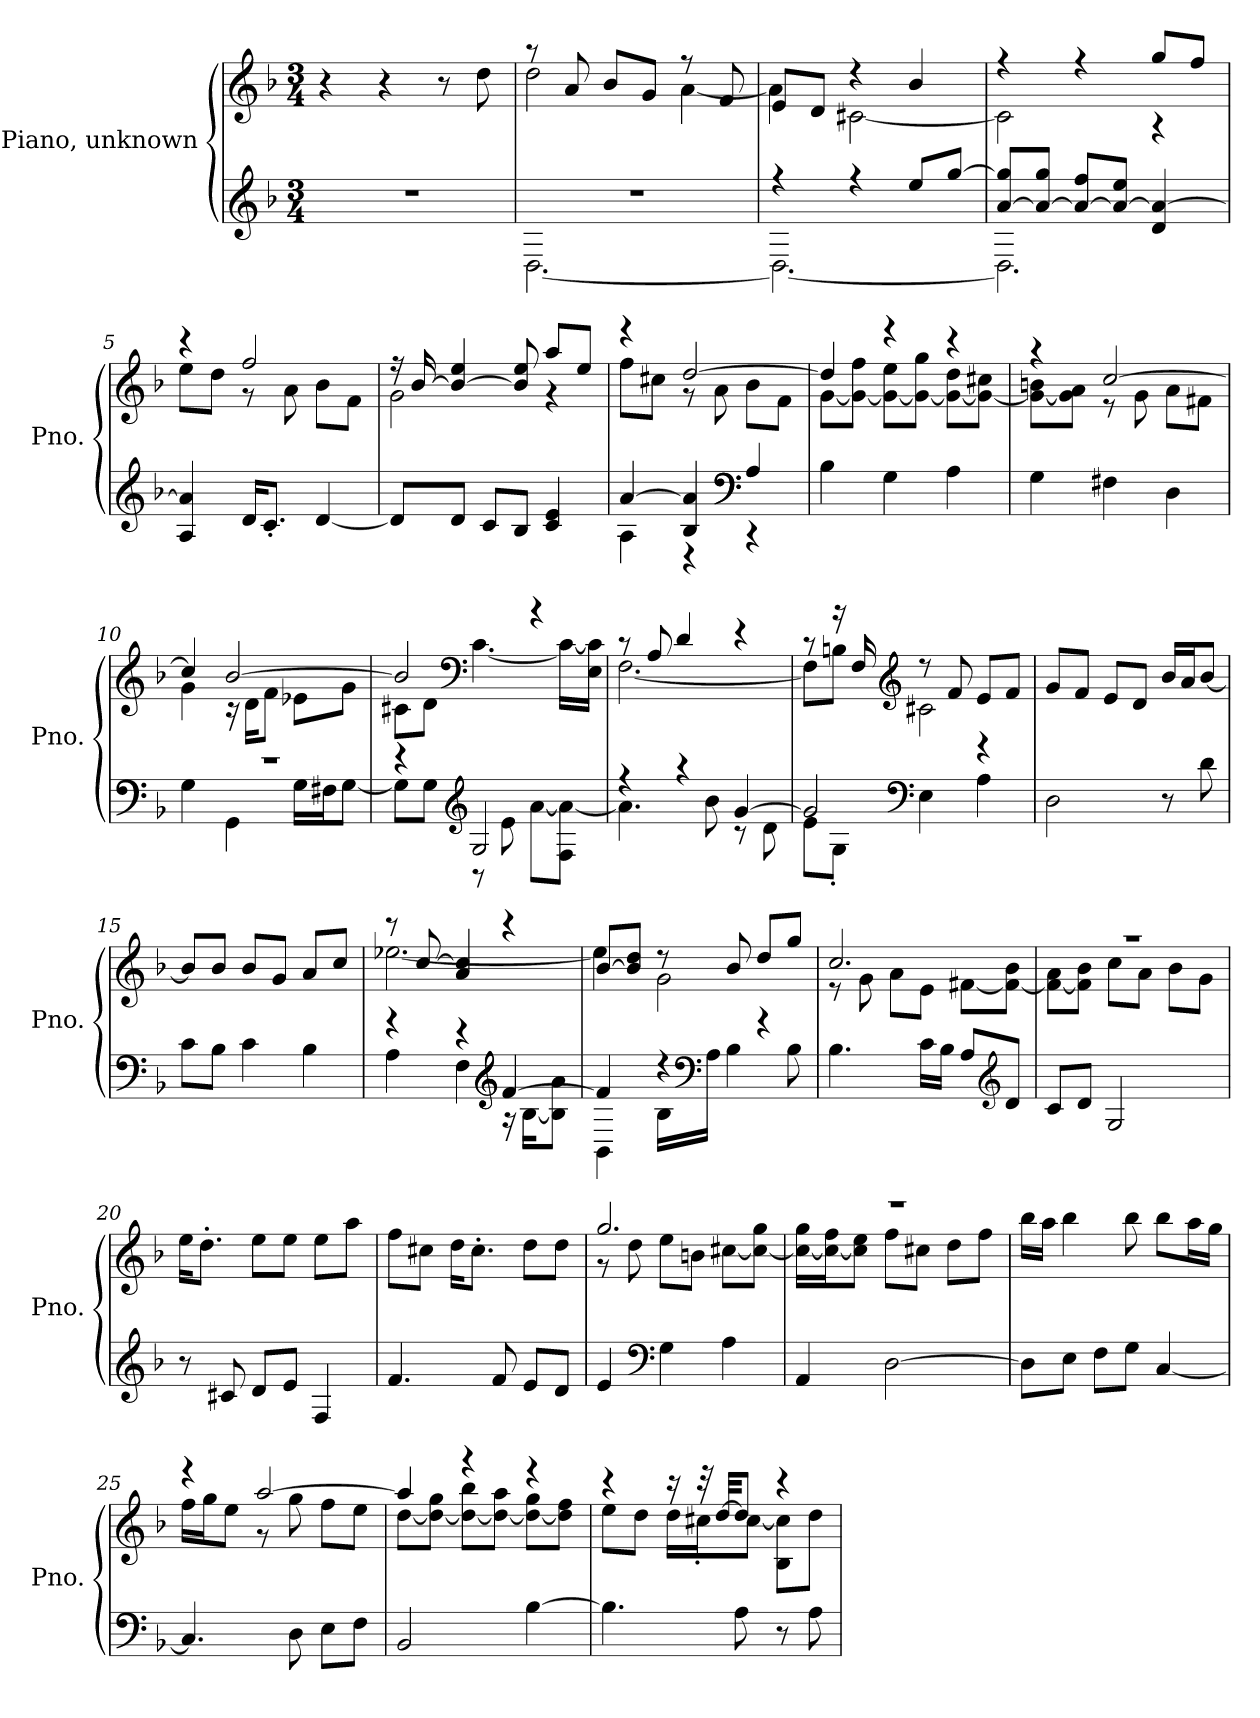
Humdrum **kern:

**kern	**kern
*part1	*part1
*staff2	*staff1
*I"Piano, unknown	*
*I'Pno.	*
*clefG2	*clefG2
*k[b-]	*k[b-]
*M3/4	*M3/4
*MM122	*MM122
=1	=1
2.r	4r
.	4r
.	8r
.	8dd\
=2	=2
*^	*^
2.r	[2.D\	8r	2dd\
.	.	8a/	.
.	.	8b-/L	.
.	.	8g/J	.
.	.	8r	[4a\
.	.	8f/	.
=3	=3	=3	=3
4r	2.D\_	8e/L	4a\]
.	.	8d/J	.
4r	.	4r	[2c#X\
8ee/L	.	4b-/	.
[8gg/J	.	.	.
=4	=4	=4	=4
[8a/ 8gg/]L	2.D\]	4r	2c#\]
8a/_ 8gg/J	.	.	.
8a/_ 8ff/L	.	4r	.
8a/_ 8ee/J	.	.	.
4d/ 4a/_	.	8gg/L	4r
.	.	8ff/J	.
*v	*v	*	*
=5	=5	=5
4A/ 4a/]	4r	8ee\L
.	.	8dd\J
16d/KL	2ff/	8r
8.c'/J	.	.
.	.	8a\
[4d/	.	8b-\L
.	.	8f\J
!!LO:LB:g=z	!!
=6	=6	=6
8d/L]	16r	2g\
.	[16b-/	.
8d/J	4b-/_ 4ee/	.
8c/L	.	.
8B-/J	8b-/] 8ee/	.
4c/ 4e/	8aa/L	4r
.	8ee/J	.
=7	=7	=7
*^	*	*
[4a/	4A\	4r	8ff\L
.	.	.	8cc#X\J
4B-/ 4a/]	4r	[2dd/	8r
.	.	.	8a\
*clefF4	*	*	*
4A/	4r	.	8b-\L
.	.	.	8f\J
*v	*v	*	*
=8	=8	=8
4B-\	4dd/]	[8g\L
.	.	8g\_ 8ff\J
4G\	4r	8g\_ 8ee\L
.	.	8g\_ 8gg\J
4A\	4r	8g\_ 8dd\L
.	.	8g\_ 8cc#X\J
=9	=9	=9
4G\	4r	8g\_ 8bn\L
.	.	8g\] 8a\J
4F#X\	[2cc/	8r
.	.	8g\
4D\	.	8a\L
.	.	8f#X\J
!!LO:LB:g=z	!!
=10	=10	=10
*^	*	*
2.r	4G\	4cc/]	4g\
.	4GG\	[2b-/	16r
.	.	.	16d\KL
.	.	.	8f\J
.	16G\LL	.	8e-X\L
.	16F#X\J	.	.
.	[8G\J	.	8g\J
=11	=11	=11	=11
4r	8G\L]	2b-/]	8c#X\L
.	8G\J	.	8d\J
*clefG2	*	*clefF4	*
2G/	8r	.	[4.c#\
.	8e\	.	.
.	[8a\L	4r	.
.	8F\ 8a\_J	.	16c#\LL_
.	.	.	16E\ 16c#\]JJ
=12	=12	=12	=12
4r	4.a\]	8r	[2.F\
.	.	8A/	.
4r	.	4d/	.
.	8b-\	.	.
[4g/	8r	4r	.
.	8d\	.	.
=13	=13	=13	=13
2g/]	8e\L	8r	8F\L]
.	8G'\J	16r	8Bn\J
.	.	16F/	.
*clefF4	*	*clefG2	*
.	4E\	8r	2c#X\
.	.	8f/	.
4r	4A\	8e/L	.
.	.	8f/J	.
*v	*v	*	*
*	*v	*v
!!LO:LB:g=z
=14	=14
2D\	8g/L
.	8f/J
.	8e/L
.	8d/J
8r	16b-/LL
.	16a/J
8d\	[8b-/J
=15	=15
8c\L	8b-/L]
8B-\J	8b-/J
4c\	8b-/L
.	8g/J
4B-\	8a/L
.	8cc/J
=16	=16
*^	*^
4r	4A\	8r	[2.ee-X\
.	.	[8cc/	.
4r	4F\	4a/ 4cc/]	.
*clefG2	*	*	*
[4f/	16r	4r	.
.	[16B-\KL	.	.
.	8B-\] 8a\J	.	.
=17	=17	=17	=17
4f/]	4BB-\	[8b-/L	4ee-\]
.	.	8b-/] 8dd/J	.
4r	16B-\LL	8r	2g\
*clefF4	*	*	*
.	16A\JJ	.	.
.	4B-\	8b-/	.
4r	.	8dd/L	.
.	8B-\	8gg/J	.
*v	*v	*	*
!!LO:LB:g=z	!!
=18	=18	=18
4.B-\	2.cc/	8r
.	.	8g\
.	.	8a\L
16c\LL	.	8e\J
16B-\JJ	.	.
8A/L	.	[8f#X\L
*clefG2	*	*
8d/J	.	8f#\_ 8b-\J
=19	=19	=19
8c/L	2.r	8f#\_ 8a\L
8d/J	.	8f#\] 8b-\J
2G/	.	8cc\L
.	.	8a\J
.	.	8b-\L
.	.	8g\J
*	*v	*v
=20	=20
8r	16ee\KL
.	8.dd'\J
8c#X/	.
8d/L	8ee\L
8e/J	8ee\J
4F/	8ee\L
.	8aa\J
=21	=21
4.f/	8ff\L
.	8cc#X\J
.	16dd\KL
.	8.cc#'\J
8f/	.
8e/L	8dd\L
8d/J	8dd\J
=22	=22
*	*^
4e/	2.gg/	8r
.	.	8dd\
*clefF4	*	*
4G\	.	8ee\L
.	.	8bn\J
4A\	.	[8cc#X\L
.	.	8cc#\_ 8gg\J
!!LO:LB:g=z	!!
=23	=23	=23
4AA/	2.r	16cc#\_ 16gg\LL
.	.	16cc#\_ 16ff\J
.	.	8cc#\] 8ee\J
[2D\	.	8ff\L
.	.	8cc#X\J
.	.	8dd\L
.	.	8ff\J
*	*v	*v
=24	=24
8D\L]	16bb-\LL
.	16aa\JJ
8E\J	4bb-\
8F\L	.
8G\J	8bb-\
[4C/	8bb-\L
.	16aa\L
.	16gg\JJ
=25	=25
*	*^
4.C/]	4r	16ff\LL
.	.	16gg\J
.	.	8ee\J
.	[2aa/	8r
8D\	.	8gg\
8E\L	.	8ff\L
8F\J	.	8ee\J
=26	=26	=26
2BB-/	4aa/]	[8dd\L
.	.	8dd\_ 8gg\J
.	4r	8dd\_ 8bb-\L
.	.	8dd\_ 8aa\J
[4B-\	4r	8dd\_ 8gg\L
.	.	8dd\] 8ff\J
!!LO:PB:g=z	!!
=27	=27	=27
4.B-\]	4r	8ee\L
.	.	8dd\J
.	16r	16dd\LL
.	32r	16cc#X'\J
.	[32dd/KKL	.
8A\	8dd/J]	[8cc#\J
8r	4r	8B-\ 8cc#\]L
8A\	.	8dd\J
*	*v	*v
=	=
*-	*-
